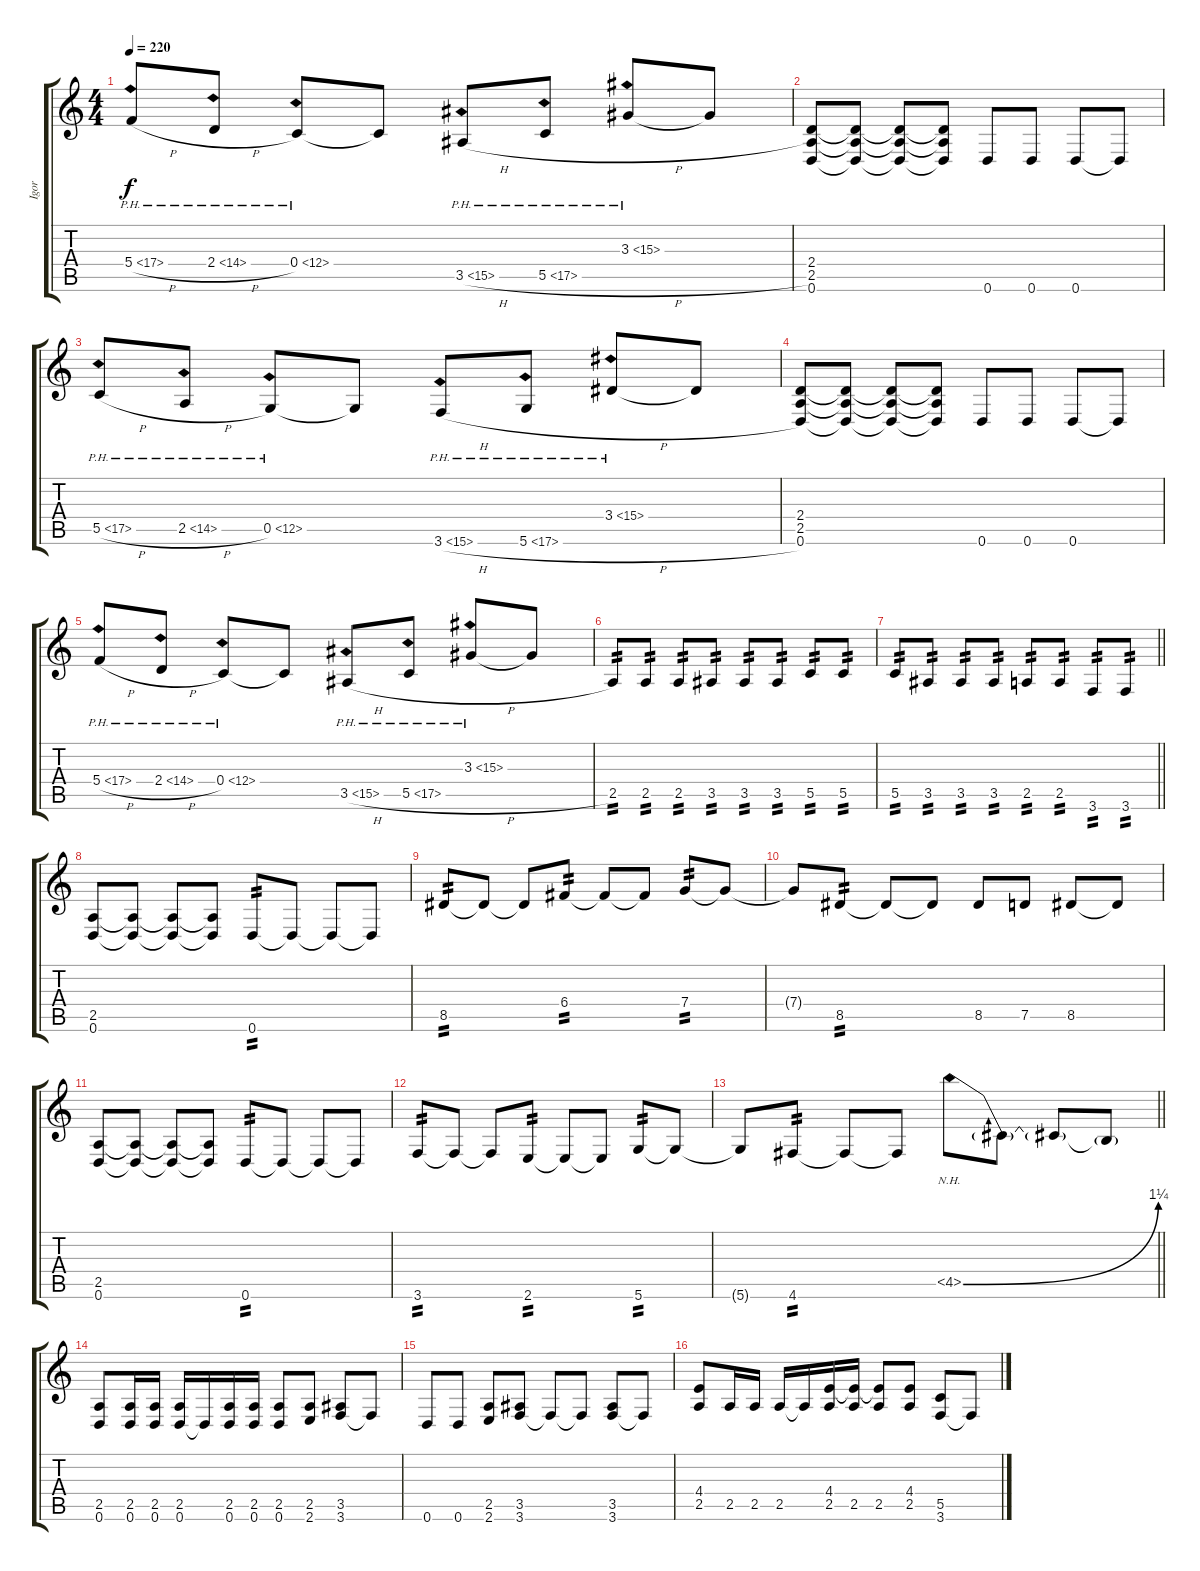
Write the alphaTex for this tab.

\track ("Igor" "Igor") {instrument overdrivenguitar}
\staff {score tabs}
\tuning (D4 A3 F3 C3 G2 D2) {hide}
\ts (4 4)
\tempo 220
\clef g2
\ks c
5.4{ph 12 h}.8{dy f} 2.4{ph 12 h}.8 0.4{ph 12}.8 0.4{t}.8 3.5{ph 12 h}.8 5.5{ph 12 h}.8 3.3{ph 12}.8 3.3{t}.8 |
(2.4 2.5 0.6).8 (2.4{t} 2.5{t} 0.6{t}).8 (2.4{t} 2.5{t} 0.6{t}).8 (2.4{t} 2.5{t} 0.6{t}).8 0.6.8 0.6.8 0.6.8 0.6{t}.8 |
5.5{ph 12 h}.8 2.5{ph 12 h}.8 0.5{ph 12}.8 0.5{t}.8 3.6{ph 12 h}.8 5.6{ph 12 h}.8 3.4{ph 12}.8 3.4{t}.8 |
(2.4 2.5 0.6).8 (2.4{t} 2.5{t} 0.6{t}).8 (2.4{t} 2.5{t} 0.6{t}).8 (2.4{t} 2.5{t} 0.6{t}).8 0.6.8 0.6.8 0.6.8 0.6{t}.8 |
5.4{ph 12 h}.8 2.4{ph 12 h}.8 0.4{ph 12}.8 0.4{t}.8 3.5{ph 12 h}.8 5.5{ph 12 h}.8 3.3{ph 12}.8 3.3{t}.8 |
2.5.8{tp 2} 2.5.8{tp 2} 2.5.8{tp 2} 3.5.8{tp 2} 3.5.8{tp 2} 3.5.8{tp 2} 5.5.8{tp 2} 5.5.8{tp 2} |
\barLineRight lightlight
5.5.8{tp 2} 3.5.8{tp 2} 3.5.8{tp 2} 3.5.8{tp 2} 2.5.8{tp 2} 2.5.8{tp 2} 3.6.8{tp 2} 3.6.8{tp 2} |
(2.5 0.6).8 (2.5{t} 0.6{t}).8 (2.5{t} 0.6{t}).8 (2.5{t} 0.6{t}).8 0.6.8{tp 2} 0.6{t}.8 0.6{t}.8 0.6{t}.8 |
8.5.8{tp 2} 8.5{t}.8 8.5{t}.8 6.4.8{tp 2} 6.4{t}.8 6.4{t}.8 7.4.8{tp 2} 7.4{t}.8 |
7.4{t}.8 8.5.8{tp 2} 8.5{t}.8 8.5{t}.8 8.5.8 7.5.8 8.5.8 8.5{t}.8 |
(2.5 0.6).8 (2.5{t} 0.6{t}).8 (2.5{t} 0.6{t}).8 (2.5{t} 0.6{t}).8 0.6.8{tp 2} 0.6{t}.8 0.6{t}.8 0.6{t}.8 |
3.6.8{tp 2} 3.6{t}.8 3.6{t}.8 2.6.8{tp 2} 2.6{t}.8 2.6{t}.8 5.6.8{tp 2} 5.6{t}.8 |
\barLineRight lightlight
5.6{t}.8 4.6.8{tp 2} 4.6{t}.8 4.6{t}.8 4.5{be (bend 0 0 60 5) nh}.8 4.5{t}.8 4.5{t}.8 4.5{t}.8 |
(2.5 0.6).8 (2.5 0.6).16 (2.5 0.6).16 (2.5 0.6).16 0.6{t}.16 (2.5 0.6).16 (2.5 0.6).16 (2.5 0.6).8 (2.5 2.6).8 (3.5 3.6).8 3.6{t}.8 |
0.6.8 0.6.8 (2.5 2.6).8 (3.5 3.6).8 3.6{t}.8 3.6{t}.8 (3.5 3.6).8 3.6{t}.8 |
(4.4 2.5).8 2.5.16 2.5.16 2.5.16 2.5{t}.16 (4.4 2.5).16 (4.4{t} 2.5).16 (4.4{t} 2.5).8 (4.4 2.5).8 (5.5 3.6).8 3.6{t}.8
